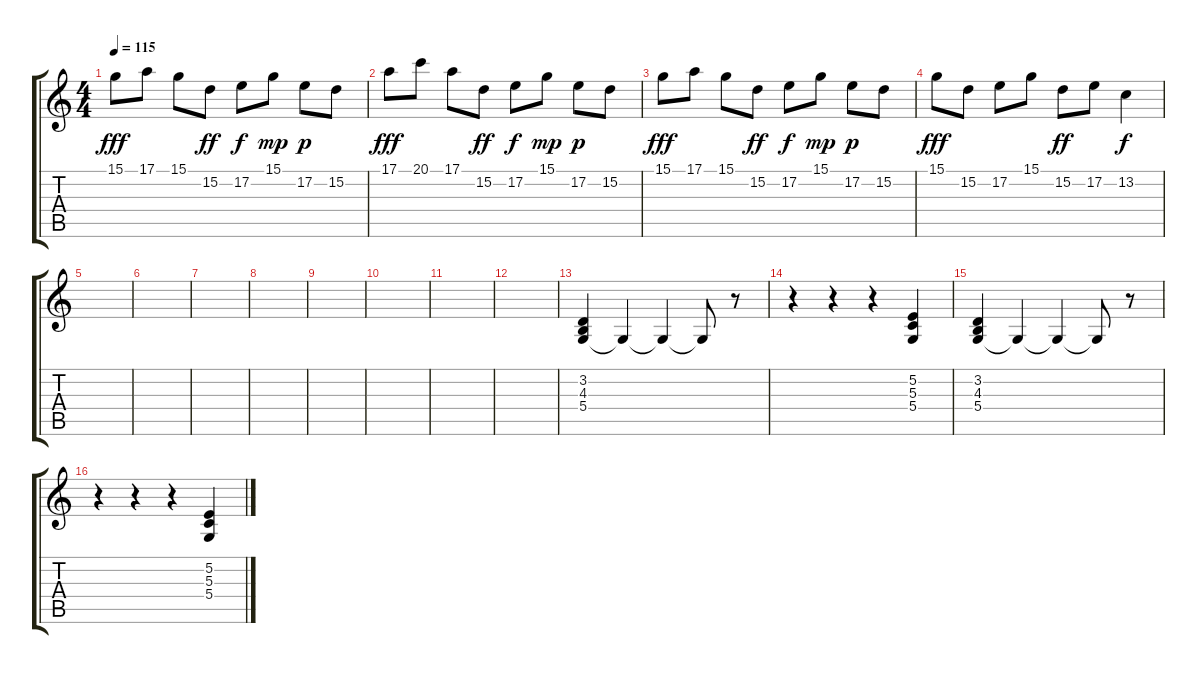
\track "" {instrument acousticgrandpiano}
\staff {score tabs}
\tuning (E4 B3 G3 D3 A2 E2) {hide}
\ts (4 4)
\tempo 115
\clef g2
\ks c
15.1.8{dy fff} 17.1.8 15.1.8 15.2.8{dy ff} 17.2.8{dy f} 15.1.8{dy mp} 17.2.8{dy p} 15.2.8 |
17.1.8{dy fff} 20.1.8 17.1.8 15.2.8{dy ff} 17.2.8{dy f} 15.1.8{dy mp} 17.2.8{dy p} 15.2.8 |
15.1.8{dy fff} 17.1.8 15.1.8 15.2.8{dy ff} 17.2.8{dy f} 15.1.8{dy mp} 17.2.8{dy p} 15.2.8 |
15.1.8{dy fff} 15.2.8 17.2.8 15.1.8 15.2.8{dy ff} 17.2.8 13.2.4{dy f} |
|
|
|
|
|
|
|
|
(3.2 4.3 5.4).4 5.4{t}.4 5.4{t}.4 5.4{t}.8 r.8 |
r.4 r.4 r.4 (5.2 5.3 5.4).4 |
(3.2 4.3 5.4).4 5.4{t}.4 5.4{t}.4 5.4{t}.8 r.8 |
r.4 r.4 r.4 (5.2 5.3 5.4).4
